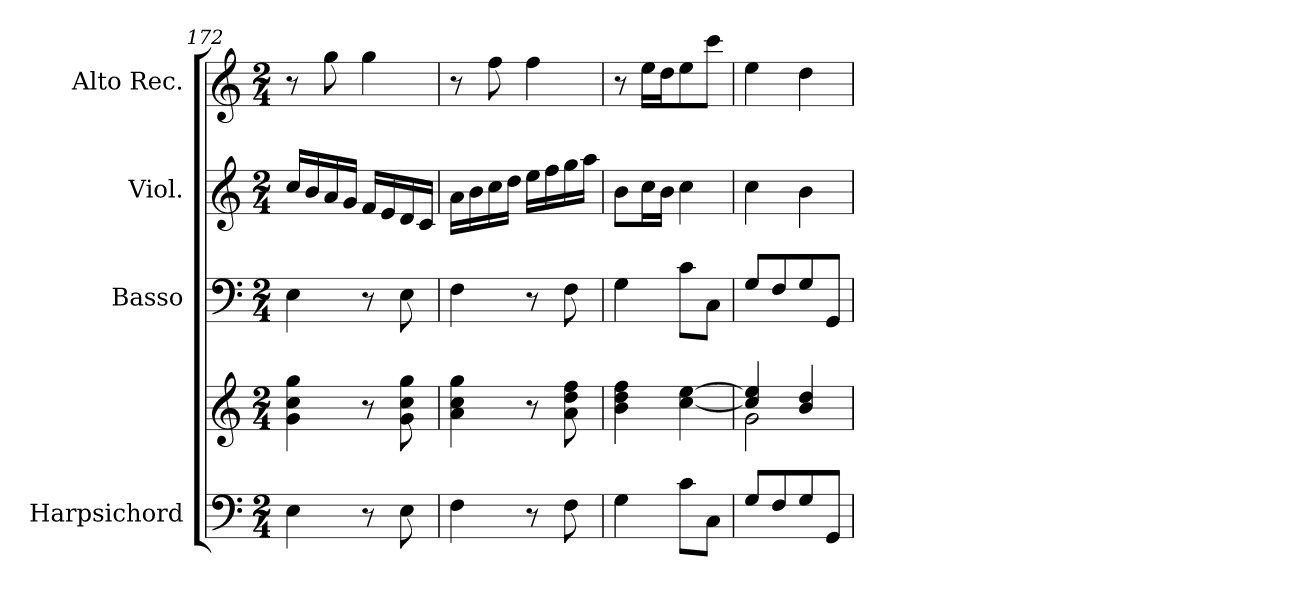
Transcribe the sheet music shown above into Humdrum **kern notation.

**kern	**kern	**kern	**kern	**kern
*part4	*part4	*part3	*part2	*part1
*staff5	*staff4	*staff3	*staff2	*staff1
*I"Harpsichord	*	*I"Basso	*I"Viol.	*I"Alto Rec.
*I'Hch.	*	*I'Bass.	*	*I'A.
*clefF4	*clefG2	*clefF4	*clefG2	*clefG2
*k[]	*k[]	*k[]	*k[]	*k[]
*M2/4	*M2/4	*M2/4	*M2/4	*M2/4
=172	=172	=172	=172	=172
4E\	4g\ 4cc\ 4gg\	4E\	16cc/LL	8r
.	.	.	16b/	.
.	.	.	16a/	8gg\
.	.	.	16g/JJ	.
8r	8r	8r	16f/LL	4gg\
.	.	.	16e/	.
8E\	8g\ 8cc\ 8gg\	8E\	16d/	.
.	.	.	16c/JJ	.
=173	=173	=173	=173	=173
4F\	4a\ 4cc\ 4gg\	4F\	16a\LL	8r
.	.	.	16b\	.
.	.	.	16cc\	8ff\
.	.	.	16dd\JJ	.
8r	8r	8r	16ee\LL	4ff\
.	.	.	16ff\	.
8F\	8a\ 8dd\ 8ff\	8F\	16gg\	.
.	.	.	16aa\JJ	.
!!LO:LB:g=z
=174	=174	=174	=174	=174
4G\	4b\ 4dd\ 4ff\	4G\	8b\L	8r
.	.	.	16cc\L	16ee\LL
.	.	.	16b\JJ	16dd\J
8c\L	[4cc\ [4ee\	8c\L	4cc\	8ee\
8C\J	.	8C\J	.	8ccc\J
=175	=175	=175	=175	=175
*	*^	*	*	*
8G/L	4cc/] 4ee/]	2g\	8G/L	4cc\	4ee\
8F/	.	.	8F/	.	.
8G/	4b/ 4dd/	.	8G/	4b\	4dd\
8GG/J	.	.	8GG/J	.	.
*	*v	*v	*	*	*
=	=	=	=	=
*-	*-	*-	*-	*-
